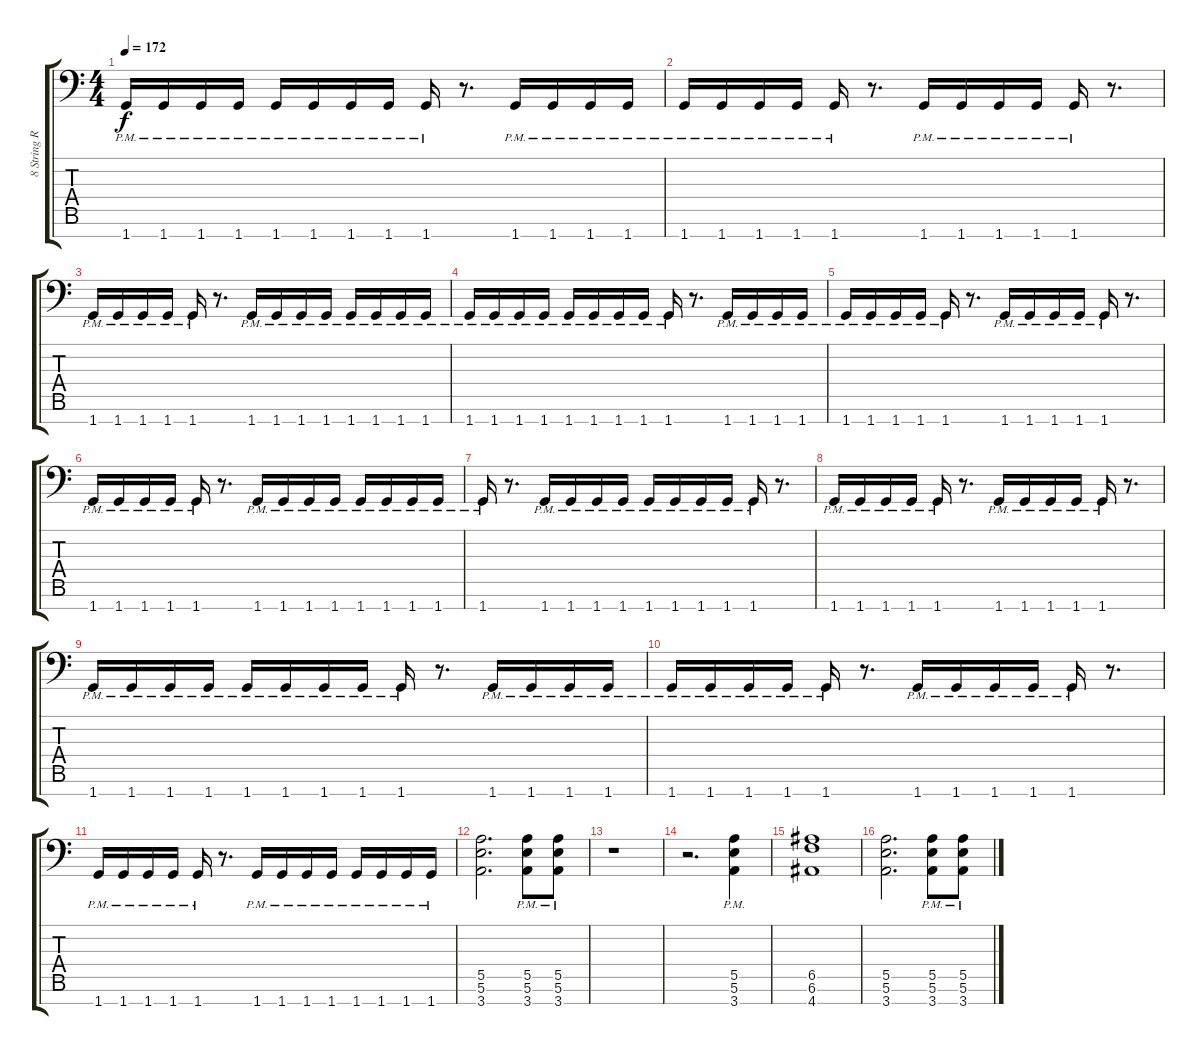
\track ("8 String Rhythm R" "8 String R") {instrument overdrivenguitar}
\staff {score tabs}
\tuning (B3 G3 D3 A2 E2 B1 Gb1) {hide}
\ts (4 4)
\tempo 172
\clef f4
\ks c
1.7{pm}.16{dy f} 1.7{pm}.16 1.7{pm}.16 1.7{pm}.16 1.7{pm}.16 1.7{pm}.16 1.7{pm}.16 1.7{pm}.16 1.7{pm}.16 r.8{d} 1.7{pm}.16 1.7{pm}.16 1.7{pm}.16 1.7{pm}.16 |
1.7{pm}.16 1.7{pm}.16 1.7{pm}.16 1.7{pm}.16 1.7{pm}.16 r.8{d} 1.7{pm}.16 1.7{pm}.16 1.7{pm}.16 1.7{pm}.16 1.7{pm}.16 r.8{d} |
1.7{pm}.16 1.7{pm}.16 1.7{pm}.16 1.7{pm}.16 1.7{pm}.16 r.8{d} 1.7{pm}.16 1.7{pm}.16 1.7{pm}.16 1.7{pm}.16 1.7{pm}.16 1.7{pm}.16 1.7{pm}.16 1.7{pm}.16 |
1.7{pm}.16 1.7{pm}.16 1.7{pm}.16 1.7{pm}.16 1.7{pm}.16 1.7{pm}.16 1.7{pm}.16 1.7{pm}.16 1.7{pm}.16 r.8{d} 1.7{pm}.16 1.7{pm}.16 1.7{pm}.16 1.7{pm}.16 |
1.7{pm}.16 1.7{pm}.16 1.7{pm}.16 1.7{pm}.16 1.7{pm}.16 r.8{d} 1.7{pm}.16 1.7{pm}.16 1.7{pm}.16 1.7{pm}.16 1.7{pm}.16 r.8{d} |
1.7{pm}.16 1.7{pm}.16 1.7{pm}.16 1.7{pm}.16 1.7{pm}.16 r.8{d} 1.7{pm}.16 1.7{pm}.16 1.7{pm}.16 1.7{pm}.16 1.7{pm}.16 1.7{pm}.16 1.7{pm}.16 1.7{pm}.16 |
1.7{pm}.16 r.8{d} 1.7{pm}.16 1.7{pm}.16 1.7{pm}.16 1.7{pm}.16 1.7{pm}.16 1.7{pm}.16 1.7{pm}.16 1.7{pm}.16 1.7{pm}.16 r.8{d} |
1.7{pm}.16 1.7{pm}.16 1.7{pm}.16 1.7{pm}.16 1.7{pm}.16 r.8{d} 1.7{pm}.16 1.7{pm}.16 1.7{pm}.16 1.7{pm}.16 1.7{pm}.16 r.8{d} |
1.7{pm}.16 1.7{pm}.16 1.7{pm}.16 1.7{pm}.16 1.7{pm}.16 1.7{pm}.16 1.7{pm}.16 1.7{pm}.16 1.7{pm}.16 r.8{d} 1.7{pm}.16 1.7{pm}.16 1.7{pm}.16 1.7{pm}.16 |
1.7{pm}.16 1.7{pm}.16 1.7{pm}.16 1.7{pm}.16 1.7{pm}.16 r.8{d} 1.7{pm}.16 1.7{pm}.16 1.7{pm}.16 1.7{pm}.16 1.7{pm}.16 r.8{d} |
1.7{pm}.16 1.7{pm}.16 1.7{pm}.16 1.7{pm}.16 1.7{pm}.16 r.8{d} 1.7{pm}.16 1.7{pm}.16 1.7{pm}.16 1.7{pm}.16 1.7{pm}.16 1.7{pm}.16 1.7{pm}.16 1.7{pm}.16 |
(5.5 5.6 3.7).2{d} (5.5{pm} 5.6{pm} 3.7{pm}).8 (5.5{pm} 5.6{pm} 3.7{pm}).8 |
r.1 |
r.2{d} (5.5{pm} 5.6{pm} 3.7{pm}).4 |
(6.5 6.6 4.7).1 |
(5.5 5.6 3.7).2{d} (5.5{pm} 5.6{pm} 3.7{pm}).8 (5.5{pm} 5.6{pm} 3.7{pm}).8
